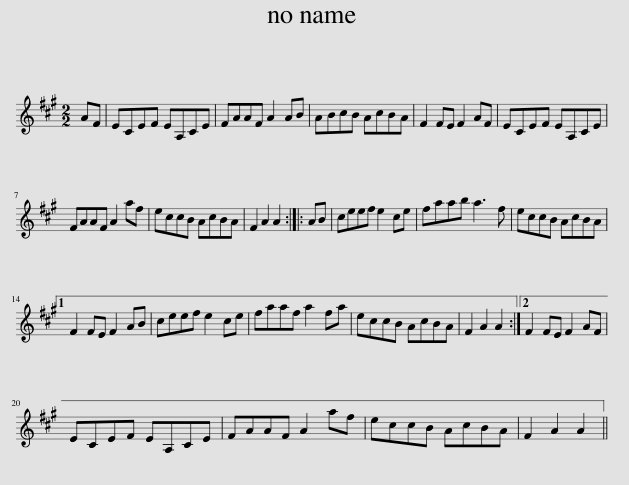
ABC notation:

X:1
L:1/8
M:2/2
I:linebreak $
K:A
V:1 treble
V:1
 AF | ECEF EA,CE | FAAF A2 AB | ABcB AcBA | F2 FE F2 AF | %5
 ECEF EA,CE |$ FAAF A2 af | eccB AcBA | F2 A2 A2 :: AB | %10
 ceef e2 ce | faab a3 f | eccB AcBA |1$ F2 FE F2 AB | ceef e2 ce | %15
 faaf a2 fa | eccB AcBA | F2 A2 A2 :|2 F2 FE F2 AF |$ ECEF EA,CE | %20
 FAAF A2 af | eccB AcBA | F2 A2 A2 || %23
